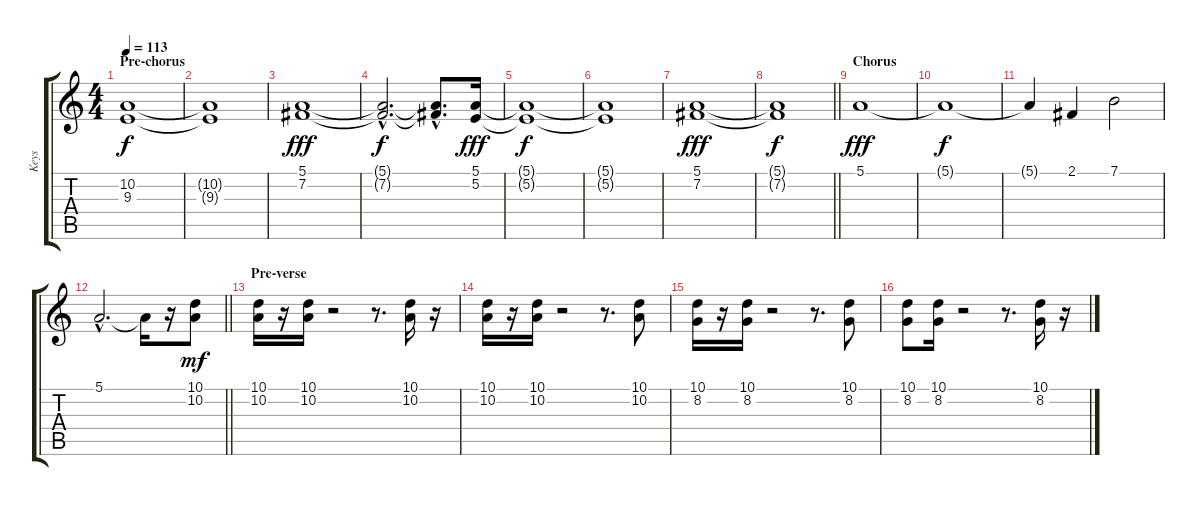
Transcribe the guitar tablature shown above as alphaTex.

\track ("Keys" "Keys") {instrument lead5charang}
\staff {score tabs}
\tuning (E4 B3 G3 D3 A2 E2) {hide}
\ts (4 4)
\section ("" "Pre-chorus")
\tempo 113
\clef g2
\ks c
(10.2{t} 9.3{t}).1{dy f} |
(10.2{t} 9.3{t}).1 |
(5.1 7.2).1{dy fff} |
(5.1{hac t} 7.2{hac t}).2{d dy f} (5.1{hac t} 7.2{hac t}).8{d} (5.1 5.2).16{dy fff} |
(5.1{t} 5.2{t}).1{dy f} |
(5.1{t} 5.2{t}).1 |
(5.1 7.2).1{dy fff} |
\barLineRight lightlight
(5.1{t} 7.2{t}).1{dy f} |
\section ("" "Chorus")
5.1.1{dy fff} |
5.1{t}.1{dy f} |
5.1{t}.4 2.1.4 7.1.2 |
\barLineRight lightlight
5.1{hac}.2{d} 5.1{t}.16 r.16 (10.1 10.2).8{dy mf} |
\section ("" "Pre-verse")
(10.1 10.2).16 r.16 (10.1 10.2).16 r.2 r.8{d} (10.1 10.2).16 r.16 |
(10.1 10.2).16 r.16 (10.1 10.2).16 r.2 r.8{d} (10.1 10.2).8 |
(10.1 8.2).16 r.16 (10.1 8.2).16 r.2 r.8{d} (10.1 8.2).8 |
(10.1 8.2).8 (10.1 8.2).16 r.2 r.8{d} (10.1 8.2).16 r.16
